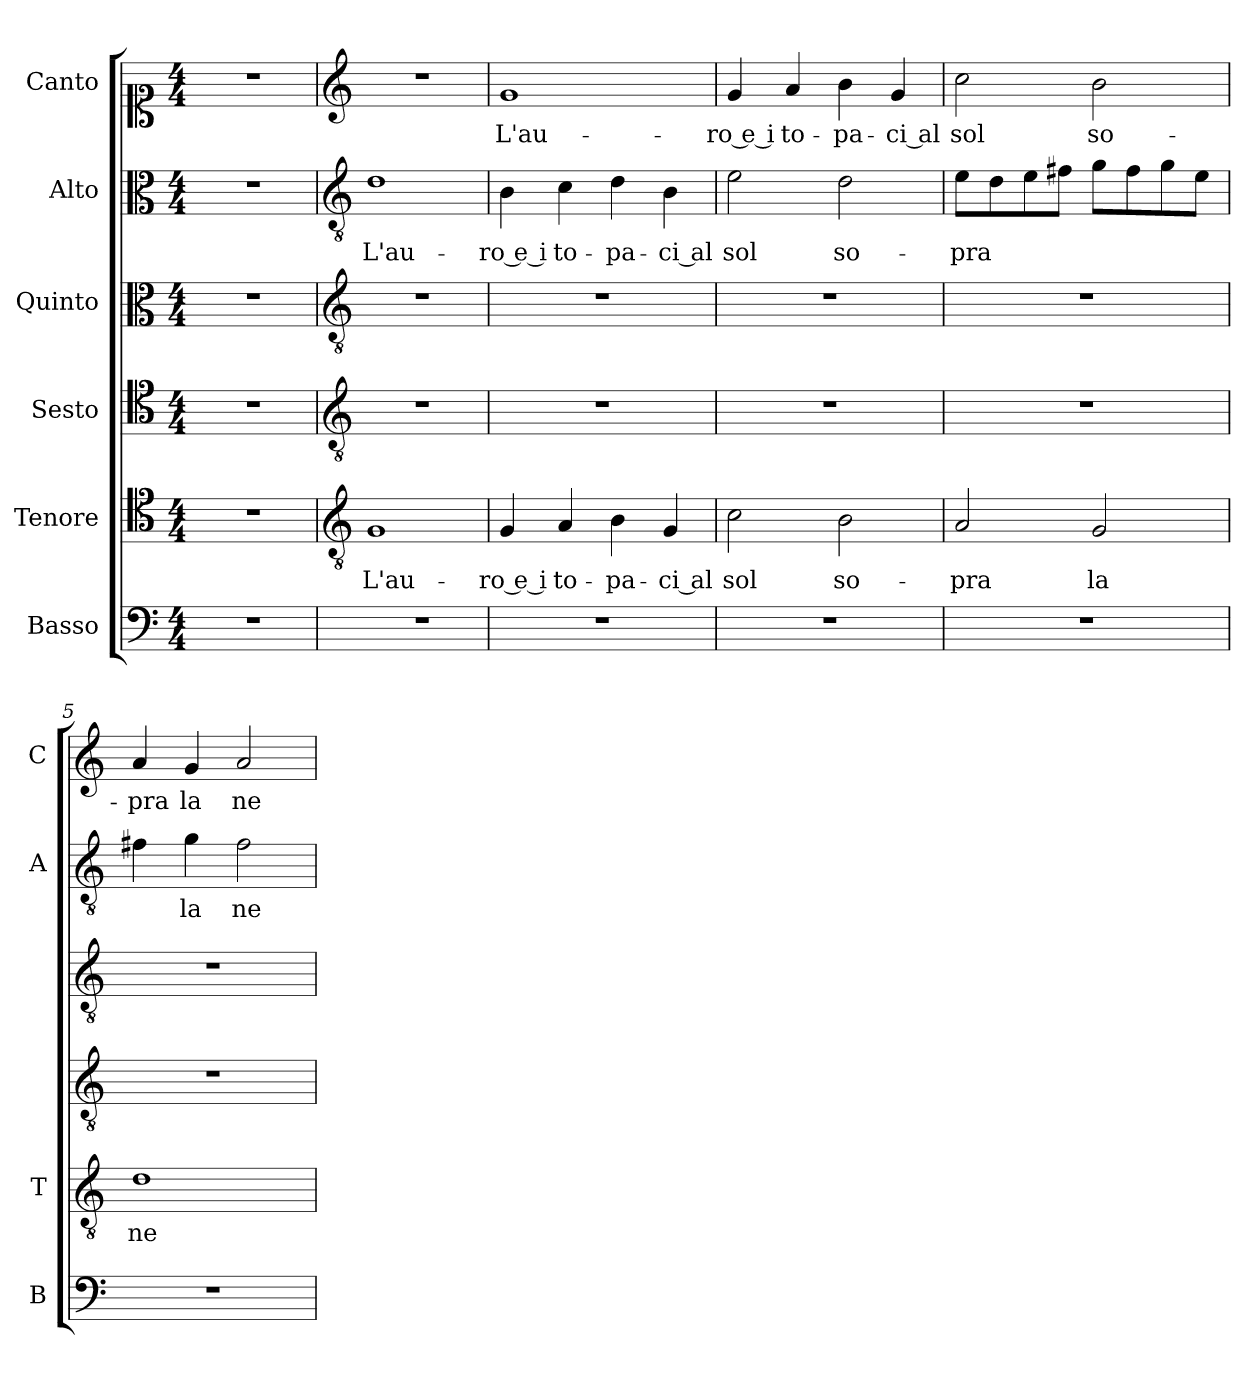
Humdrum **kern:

**kern	**kern	**text	**kern	**kern	**kern	**text	**kern	**text
*part6	*part5	*part5	*part4	*part3	*part2	*part2	*part1	*part1
*staff6	*staff5	*staff5	*staff4	*staff3	*staff2	*staff2	*staff1	*staff1
*I"Basso	*I"Tenore	*	*I"Sesto	*I"Quinto	*I"Alto	*	*I"Canto	*
*I'B	*I'T	*	*	*	*I'A	*	*I'C	*
*clefF4	*clefC4	*	*clefC4	*clefC3	*clefC3	*	*clefC1	*
*k[]	*k[]	*	*k[]	*k[]	*k[]	*	*k[]	*
*C:	*C:	*	*C:	*C:	*C:	*	*C:	*
*M4/4	*M4/4	*	*M4/4	*M4/4	*M4/4	*	*M4/4	*
=	=	=	=	=	=	=	=	=
1r	1r	.	1r	1r	1r	.	1r	.
=1	=1	=1	=1	=1	=1	=1	=1	=1
*	*clefGv2	*	*clefGv2	*clefGv2	*clefGv2	*	*clefG2	*
!	!	!LO:LY:b	!	!	!	!	!	!
!	!	!	!	!	!	!LO:LY:b	!	!
1r	1G	L'au-	1r	1r	1d	L'au-	1r	.
=2	=2	=2	=2	=2	=2	=2	=2	=2
!	!	!LO:LY:b	!	!	!	!	!	!
!	!	!	!	!	!	!LO:LY:b	!	!
!	!	!	!	!	!	!	!	!LO:LY:b
1r	4G/	-ro e i	1r	1r	4B\	-ro e i	1g	L'au-
!	!	!LO:LY:b	!	!	!	!	!	!
!	!	!	!	!	!	!LO:LY:b	!	!
.	4A/	to-	.	.	4c\	to-	.	.
!	!	!LO:LY:b	!	!	!	!	!	!
!	!	!	!	!	!	!LO:LY:b	!	!
.	4B\	-pa-	.	.	4d\	-pa-	.	.
!	!	!LO:LY:b	!	!	!	!	!	!
!	!	!	!	!	!	!LO:LY:b	!	!
.	4G/	-ci al	.	.	4B\	-ci al	.	.
=3	=3	=3	=3	=3	=3	=3	=3	=3
!	!	!LO:LY:b	!	!	!	!	!	!
!	!	!	!	!	!	!LO:LY:b	!	!
!	!	!	!	!	!	!	!	!LO:LY:b
1r	2c\	sol	1r	1r	2e\	sol	4g/	-ro e i
!	!	!	!	!	!	!	!	!LO:LY:b
.	.	.	.	.	.	.	4a/	to-
!	!	!LO:LY:b	!	!	!	!	!	!
!	!	!	!	!	!	!LO:LY:b	!	!
!	!	!	!	!	!	!	!	!LO:LY:b
.	2B\	so-	.	.	2d\	so-	4b\	-pa-
!	!	!	!	!	!	!	!	!LO:LY:b
.	.	.	.	.	.	.	4g/	-ci al
=4	=4	=4	=4	=4	=4	=4	=4	=4
!	!	!LO:LY:b	!	!	!	!	!	!
!	!	!	!	!	!	!LO:LY:b	!	!
!	!	!	!	!	!	!	!	!LO:LY:b
1r	2A/	-pra	1r	1r	8e\L	-pra	2cc\	sol
.	.	.	.	.	8d\	.	.	.
.	.	.	.	.	8e\	.	.	.
.	.	.	.	.	8f#X\J	.	.	.
!	!	!LO:LY:b	!	!	!	!	!	!
!	!	!	!	!	!	!	!	!LO:LY:b
.	2G/	la	.	.	8g\L	.	2b\	so-
.	.	.	.	.	8f#\	.	.	.
.	.	.	.	.	8g\	.	.	.
.	.	.	.	.	8e\J	.	.	.
=5	=5	=5	=5	=5	=5	=5	=5	=5
!	!	!LO:LY:b	!	!	!	!	!	!
!	!	!	!	!	!	!	!	!LO:LY:b
1r	1d	ne-	1r	1r	4f#X\	.	4a/	-pra
!	!	!	!	!	!	!LO:LY:b	!	!
!	!	!	!	!	!	!	!	!LO:LY:b
.	.	.	.	.	4g\	la	4g/	la
!	!	!	!	!	!	!LO:LY:b	!	!
!	!	!	!	!	!	!	!	!LO:LY:b
.	.	.	.	.	2f#\	ne-	2a/	ne-
=	=	=	=	=	=	=	=	=
*-	*-	*-	*-	*-	*-	*-	*-	*-
